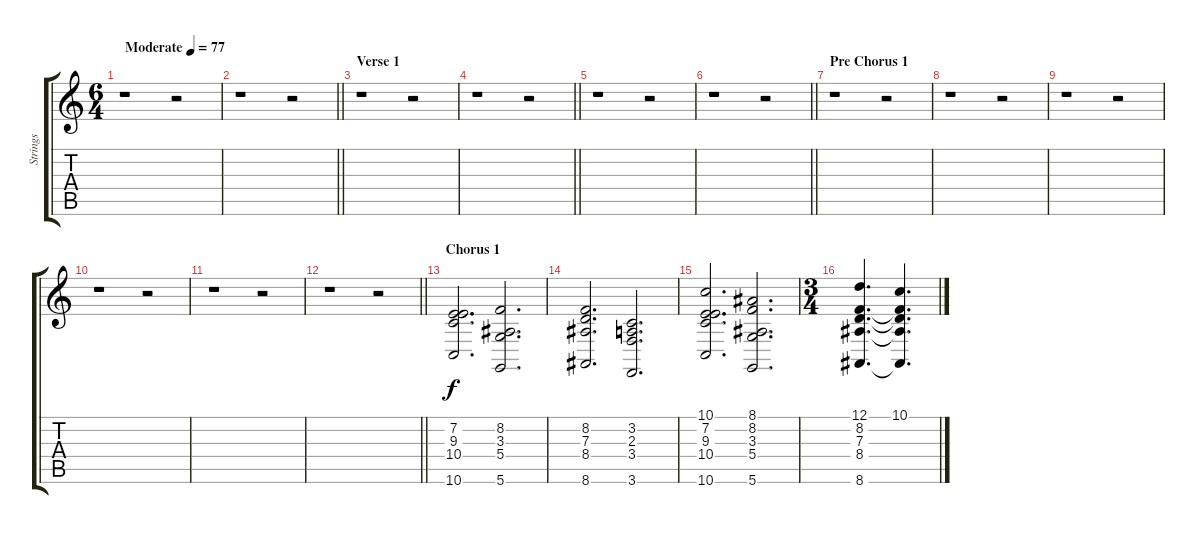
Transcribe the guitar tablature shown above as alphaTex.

\track ("Strings" "Strings") {instrument stringensemble1 bank 255}
\staff {score tabs}
\tuning (D4 A3 G3 D3 A2 D2) {hide}
\ts (6 4)
\tempo (77 "Moderate")
\clef g2
\ks c
r.1{dy f instrument stringensemble1 beam merge} r.2 |
\barLineRight lightlight
r.1 r.2 |
\section ("" "Verse 1")
r.1{beam merge} r.2 |
\barLineRight lightlight
r.1{beam merge} r.2 |
r.1{beam merge} r.2 |
\barLineRight lightlight
r.1 r.2 |
\section ("" "Pre Chorus 1")
r.1{beam merge} r.2 |
r.1{beam merge} r.2 |
r.1{beam merge} r.2 |
r.1{beam merge} r.2 |
r.1{beam merge} r.2 |
\barLineRight lightlight
r.1{beam merge} r.2 |
\section ("" "Chorus 1")
(7.2 9.3 10.4 10.6).2{d beam merge} (8.2 3.3 5.4 5.6).2{d} |
(8.2 7.3 8.4 8.6).2{d beam merge} (3.2 2.3 3.4 3.6).2{d} |
(10.1 7.2 9.3 10.4 10.6).2{d beam merge} (8.1 8.2 3.3 5.4 5.6).2{d} |
\ts (3 4)
(12.1 8.2 7.3 8.4 8.6).4{d} (10.1 8.2{t} 7.3{t} 8.4{t} 8.6{t}).4{d}
